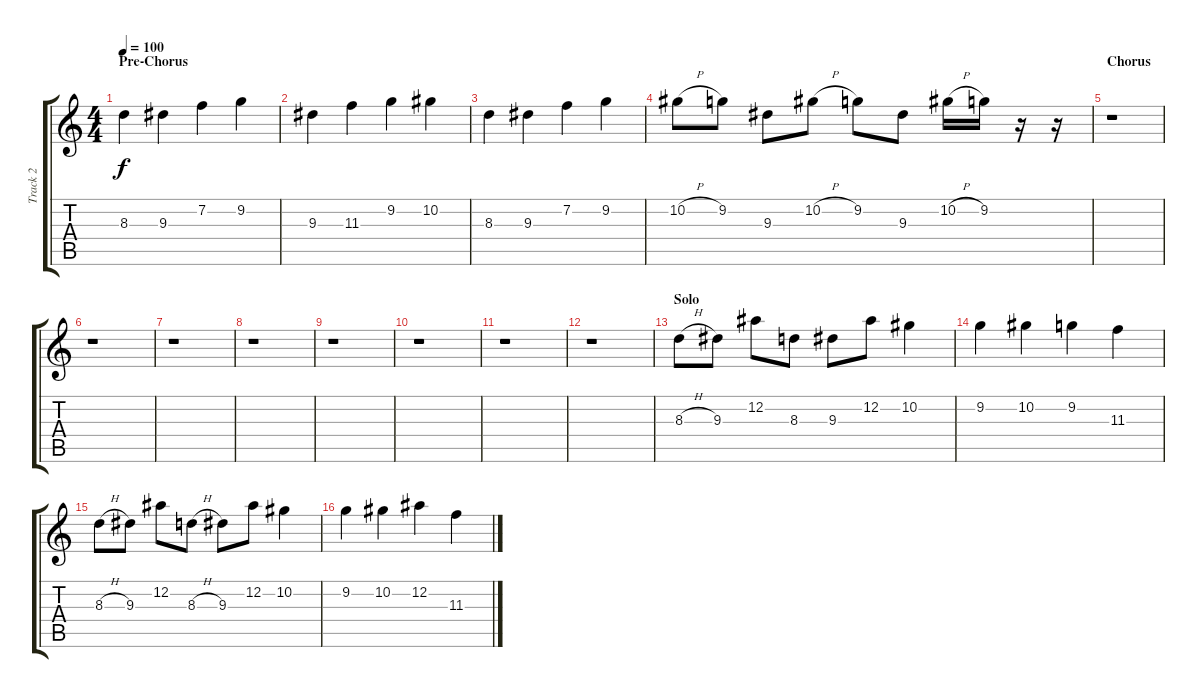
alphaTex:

\track ("Track 2" "Track 2") {instrument acousticguitarsteel}
\staff {score tabs}
\tuning (Eb4 Bb3 Gb3 Db3 Ab2 Eb2) {hide}
\ts (4 4)
\section ("" "Pre-Chorus")
\tempo 100
\clef g2
\ks c
8.3.4{dy f} 9.3.4 7.2.4 9.2.4 |
9.3.4 11.3.4 9.2.4 10.2.4 |
8.3.4 9.3.4 7.2.4 9.2.4 |
10.2{h}.8 9.2.8 9.3.8 10.2{h}.8 9.2.8 9.3.8 10.2{h}.16 9.2.16 r.16 r.16 |
\section ("" "Chorus")
r.1 |
r.1 |
r.1 |
r.1 |
r.1 |
r.1 |
r.1 |
r.1 |
\section ("" "Solo")
8.3{h}.8 9.3.8 12.2.8 8.3.8 9.3.8 12.2.8 10.2.4 |
9.2.4 10.2.4 9.2.4 11.3.4 |
8.3{h}.8 9.3.8 12.2.8 8.3{h}.8 9.3.8 12.2.8 10.2.4 |
9.2.4 10.2.4 12.2.4 11.3.4
